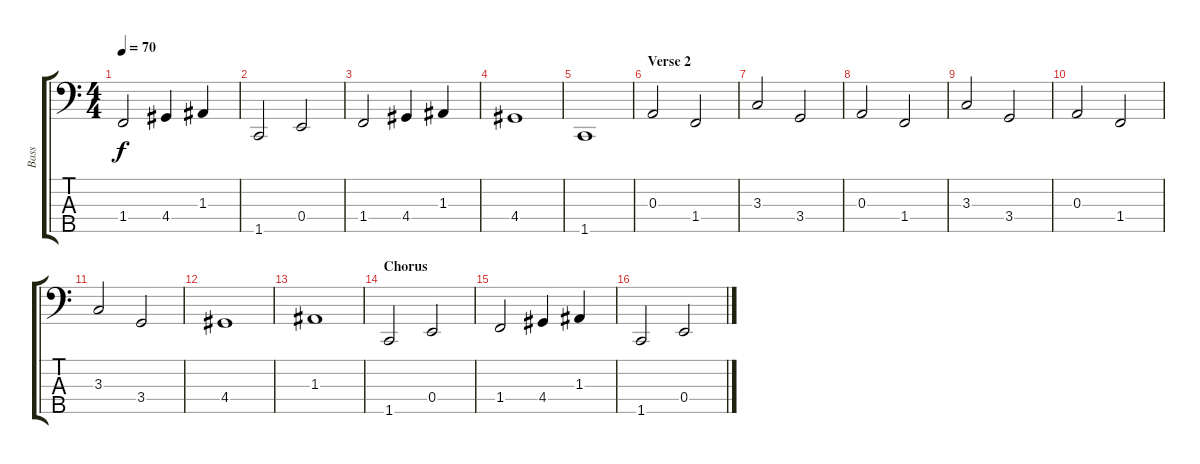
\track ("Bass" "Bass") {instrument electricbassfinger}
\staff {score tabs}
\tuning (G2 D2 A1 E1 B0) {hide}
\ts (4 4)
\tempo 70
\clef f4
\ks c
1.4.2{dy f} 4.4.4 1.3.4 |
1.5.2 0.4.2 |
1.4.2 4.4.4 1.3.4 |
4.4.1 |
1.5.1 |
\section ("" "Verse 2")
0.3.2 1.4.2 |
3.3.2 3.4.2 |
0.3.2 1.4.2 |
3.3.2 3.4.2 |
0.3.2 1.4.2 |
3.3.2 3.4.2 |
4.4.1 |
1.3.1 |
\section ("" "Chorus")
1.5.2 0.4.2 |
1.4.2 4.4.4 1.3.4 |
1.5.2 0.4.2
